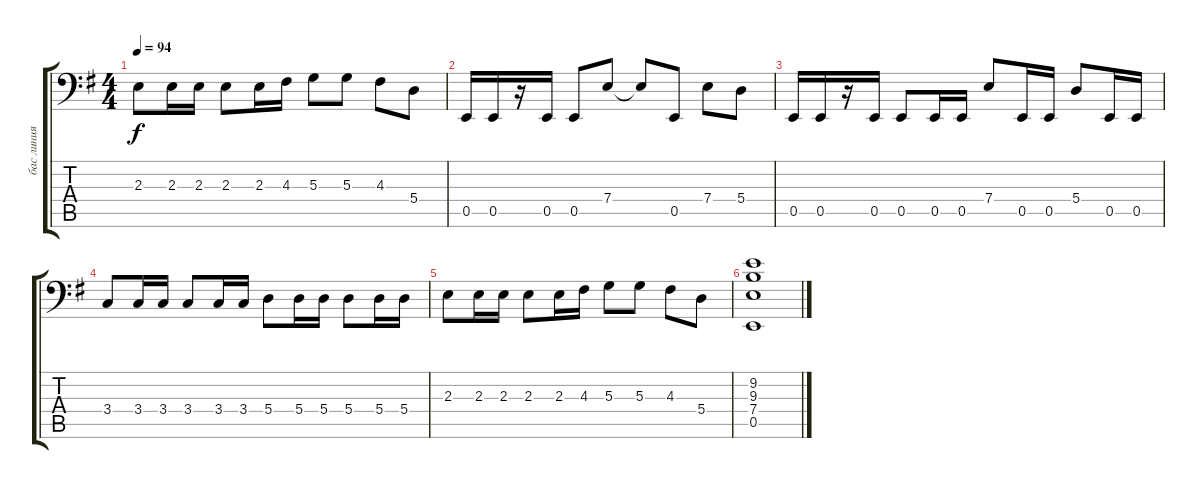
\track ("бас линия" "бас линия") {instrument electricbassfinger}
\staff {score tabs}
\tuning (C3 G2 D2 A1 E1 B0) {hide}
\ts (4 4)
\tempo 94
\clef f4
\ks g
2.3.8{dy f} 2.3.16 2.3.16 2.3.8 2.3.16 4.3.16 5.3.8 5.3.8 4.3.8 5.4.8 |
0.5.16 0.5.16 r.16 0.5.16 0.5.8 7.4.8 7.4{t}.8 0.5.8 7.4.8 5.4.8 |
0.5.16 0.5.16 r.16 0.5.16 0.5.8 0.5.16 0.5.16 7.4.8 0.5.16 0.5.16 5.4.8 0.5.16 0.5.16 |
3.4.8 3.4.16 3.4.16 3.4.8 3.4.16 3.4.16 5.4.8 5.4.16 5.4.16 5.4.8 5.4.16 5.4.16 |
2.3.8 2.3.16 2.3.16 2.3.8 2.3.16 4.3.16 5.3.8 5.3.8 4.3.8 5.4.8 |
(9.2 9.3 7.4 0.5).1
